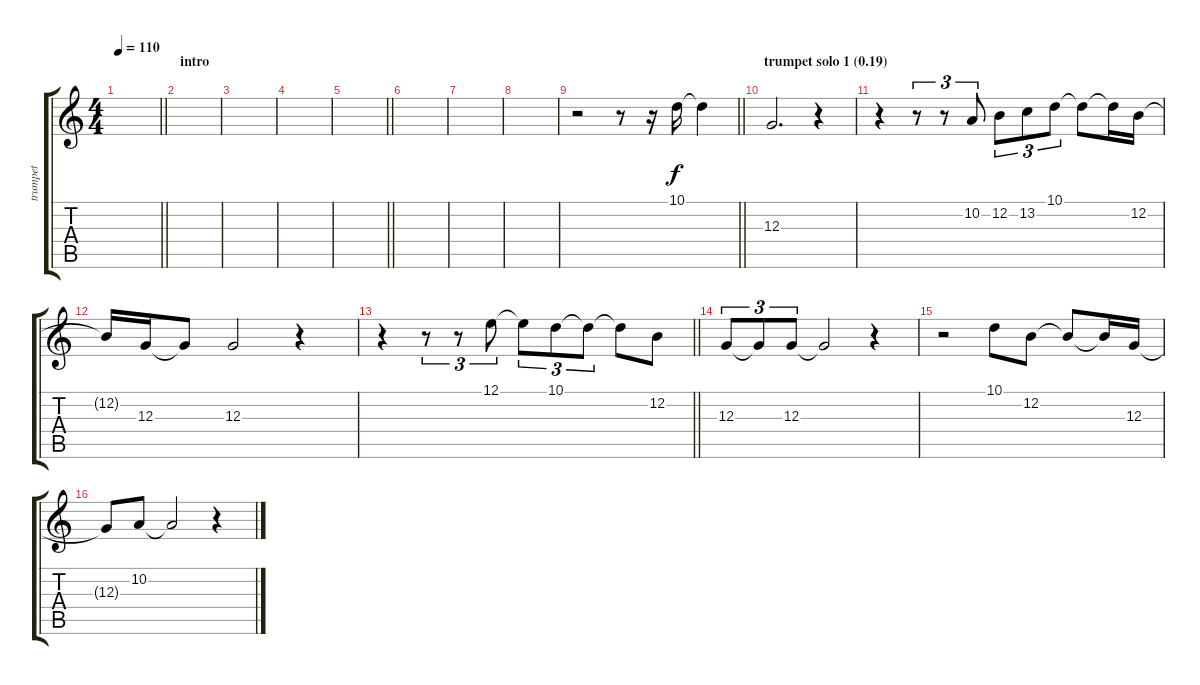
\track ("trumpet" "trumpet") {instrument trumpet}
\staff {score tabs}
\tuning (E4 B3 G3 D3 A2 E2) {hide}
\ts (4 4)
\tempo 110
\clef g2
\barLineRight lightlight
\ks c
|
\section ("" "intro")
|
|
|
\barLineRight lightlight
|
|
|
|
\barLineRight lightlight
r.2 r.8 r.16 10.1.16 10.1{t}.4 |
\section ("" "trumpet solo 1 (0.19)")
12.3.2{d} r.4 |
r.4 r.8{tu (3 2)} r.8{tu (3 2)} 10.2.8{tu (3 2)} 12.2.8{tu (3 2)} 13.2.8{tu (3 2)} 10.1.8{tu (3 2)} 10.1{t}.8 10.1{t}.16 12.2.16 |
12.2{t}.16 12.3.16 12.3{t}.8 12.3.2 r.4 |
\barLineRight lightlight
r.4 r.8{tu (3 2)} r.8{tu (3 2)} 12.1.8{tu (3 2)} 12.1{t}.8{tu (3 2)} 10.1.8{tu (3 2)} 10.1{t}.8{tu (3 2)} 10.1{t}.8 12.2.8 |
12.3.8{tu (3 2)} 12.3{t}.8{tu (3 2)} 12.3.8{tu (3 2)} 12.3{t}.2 r.4 |
r.2 10.1.8 12.2.8 12.2{t}.8 12.2{t}.16 12.3.16 |
12.3{t}.8 10.2.8 10.2{t}.2 r.4
